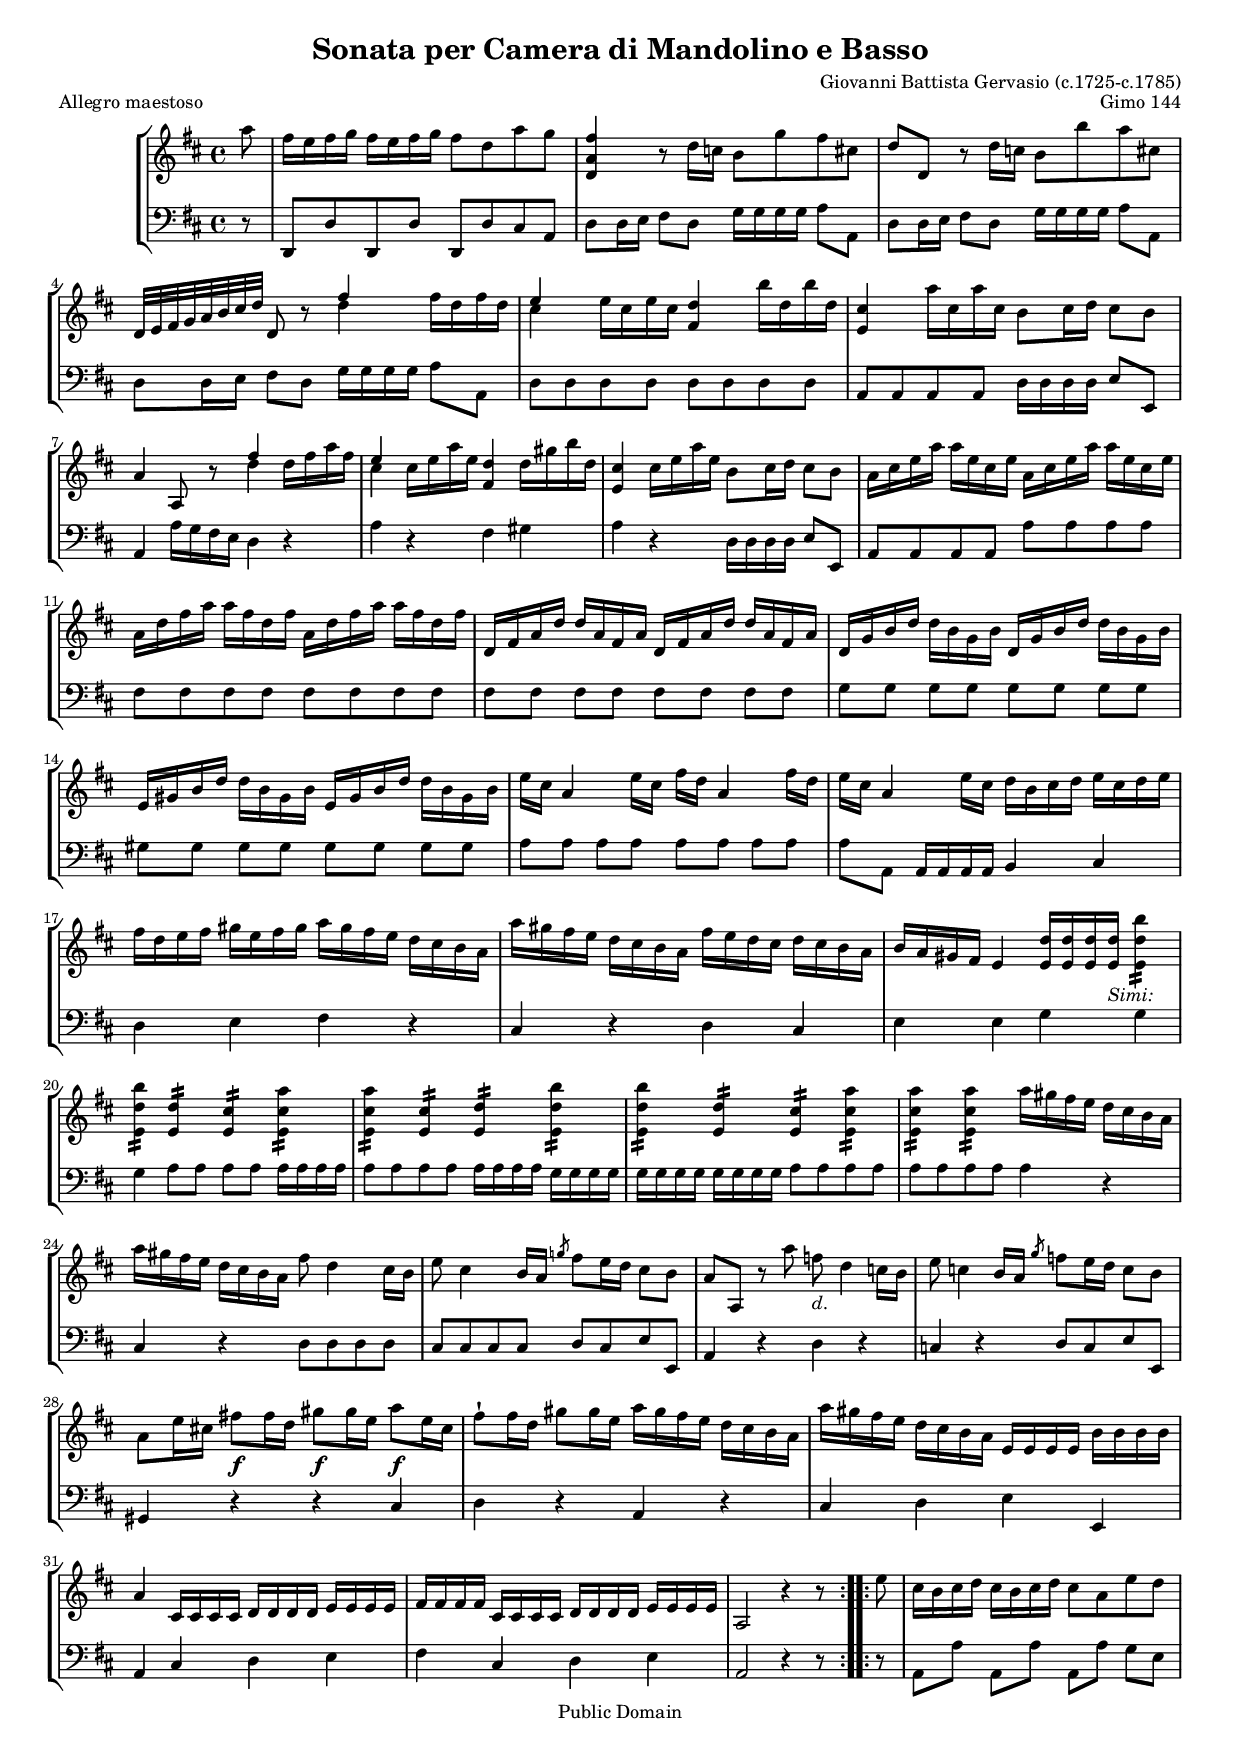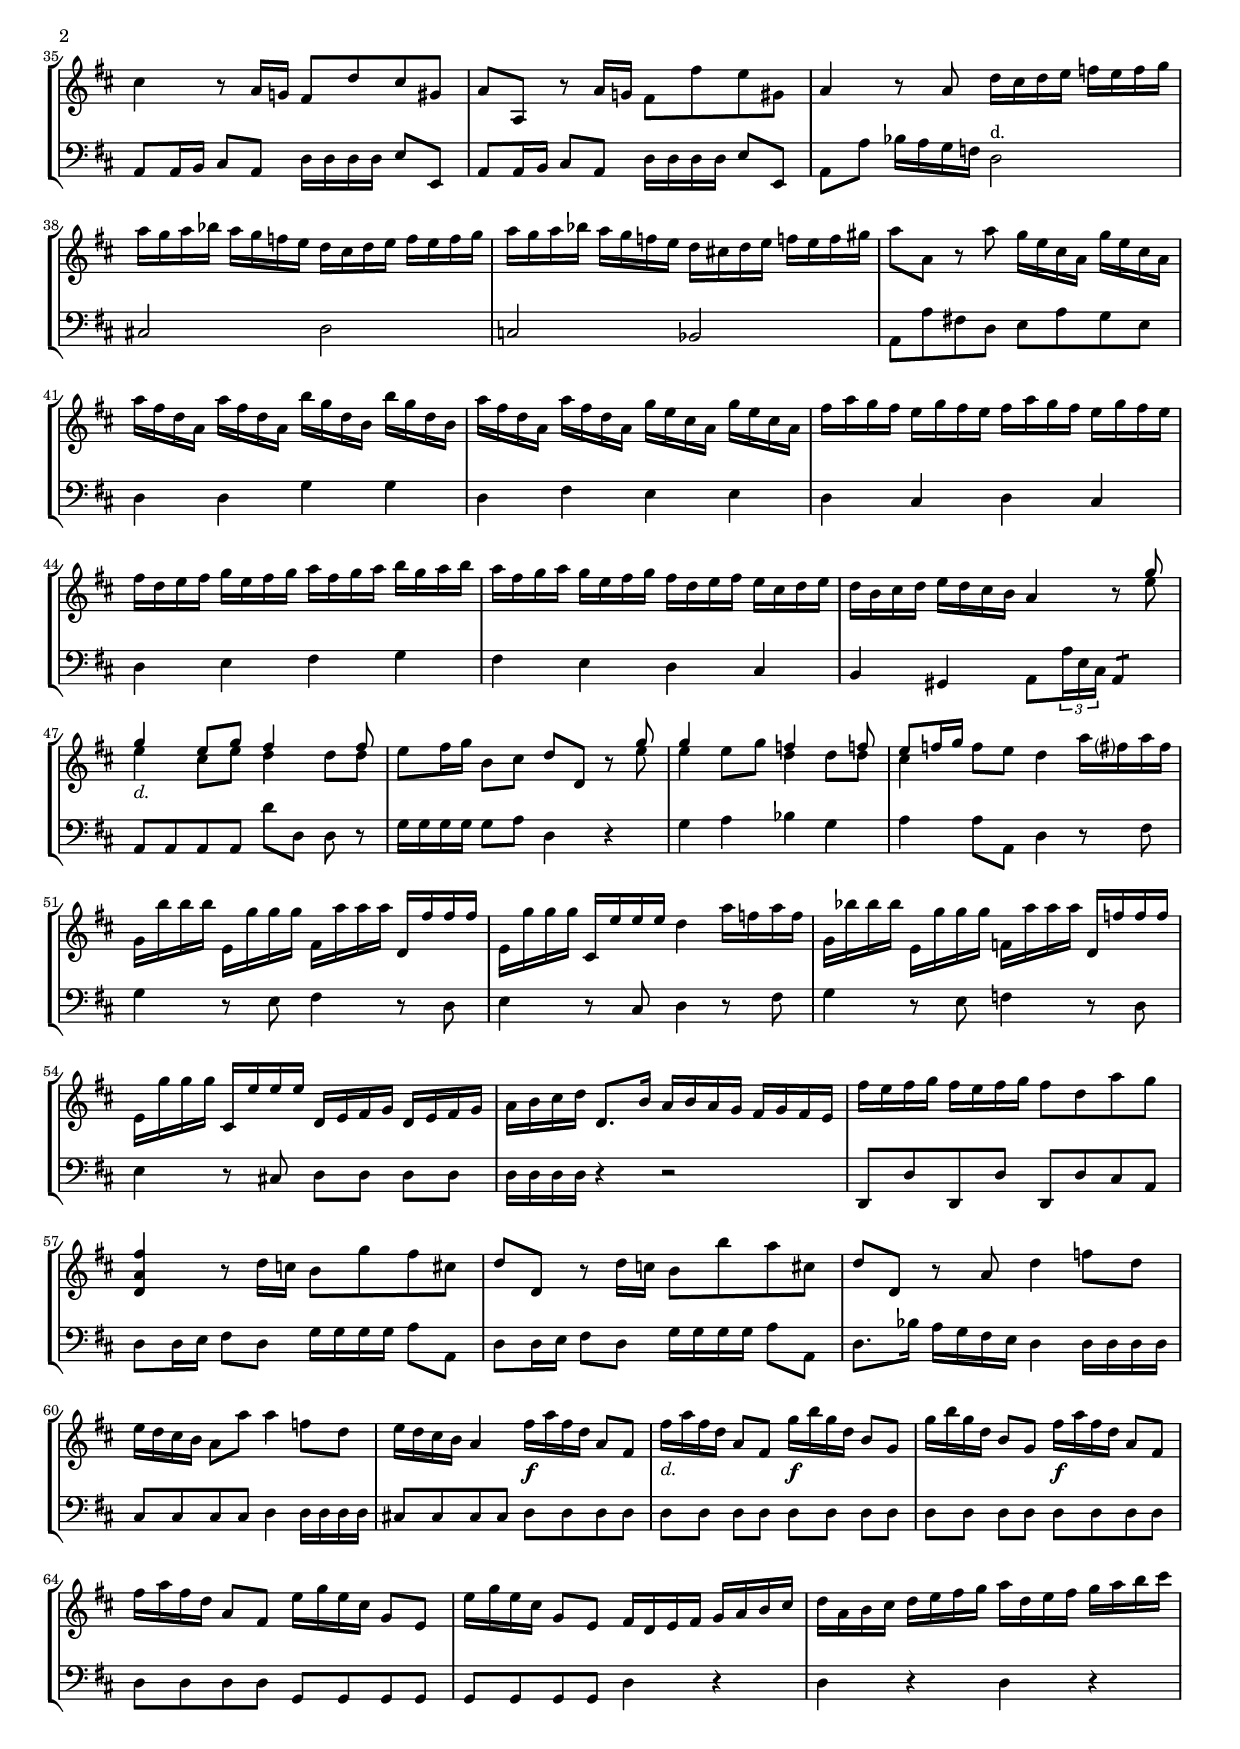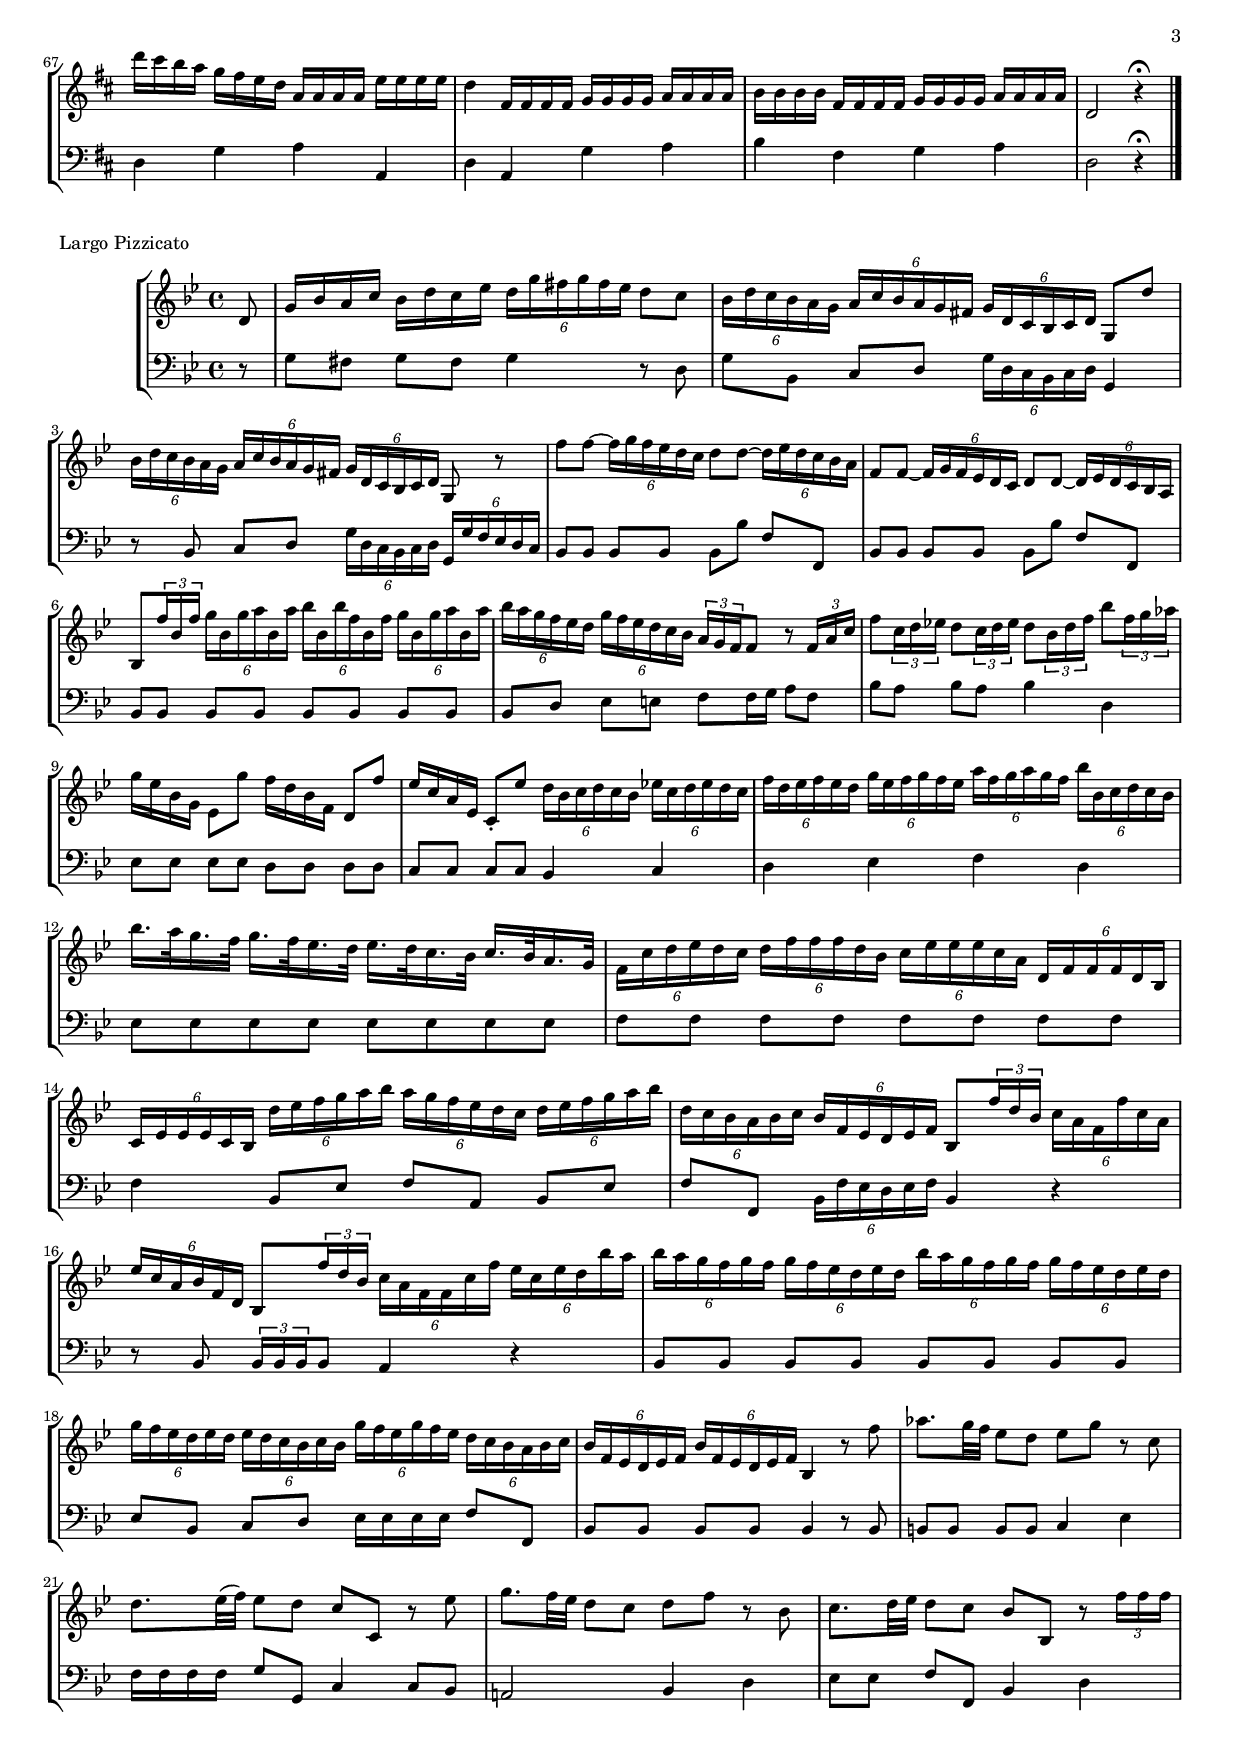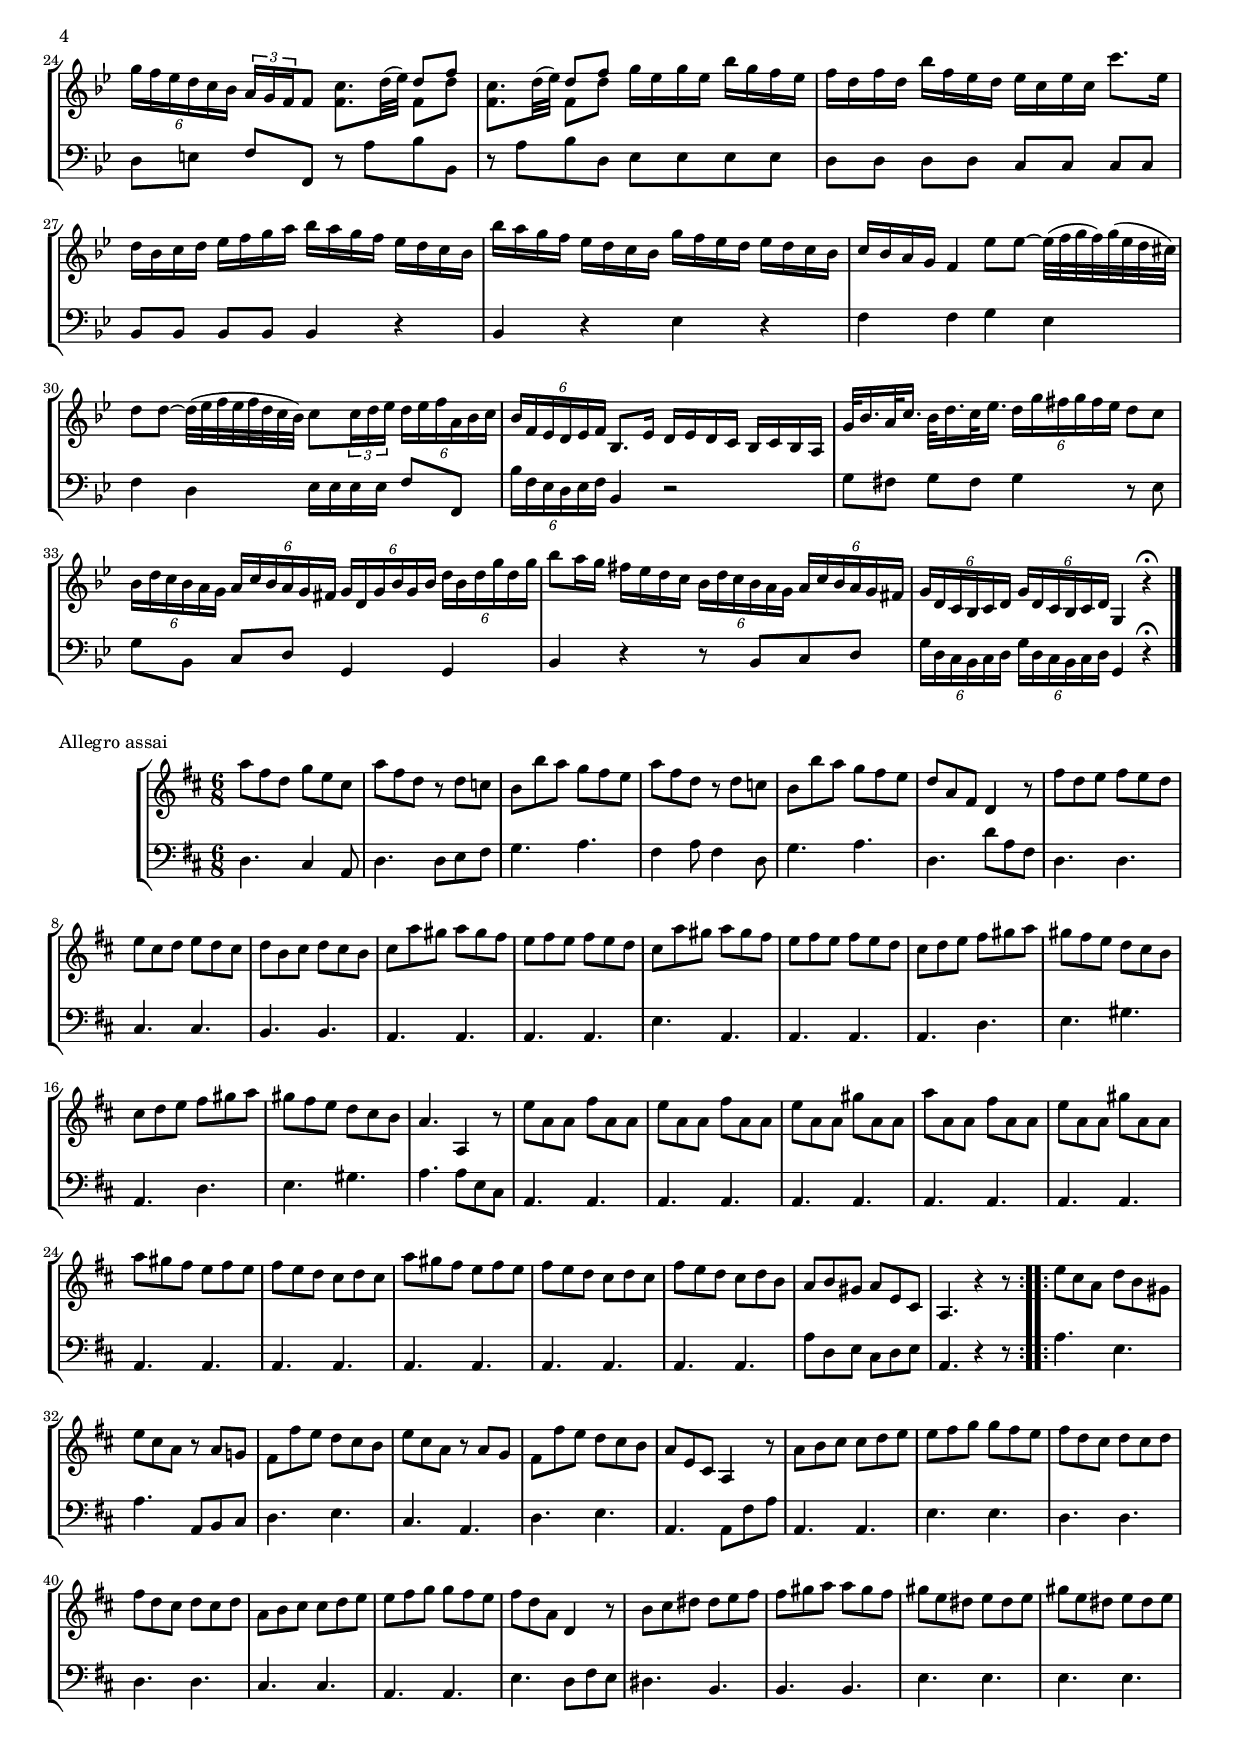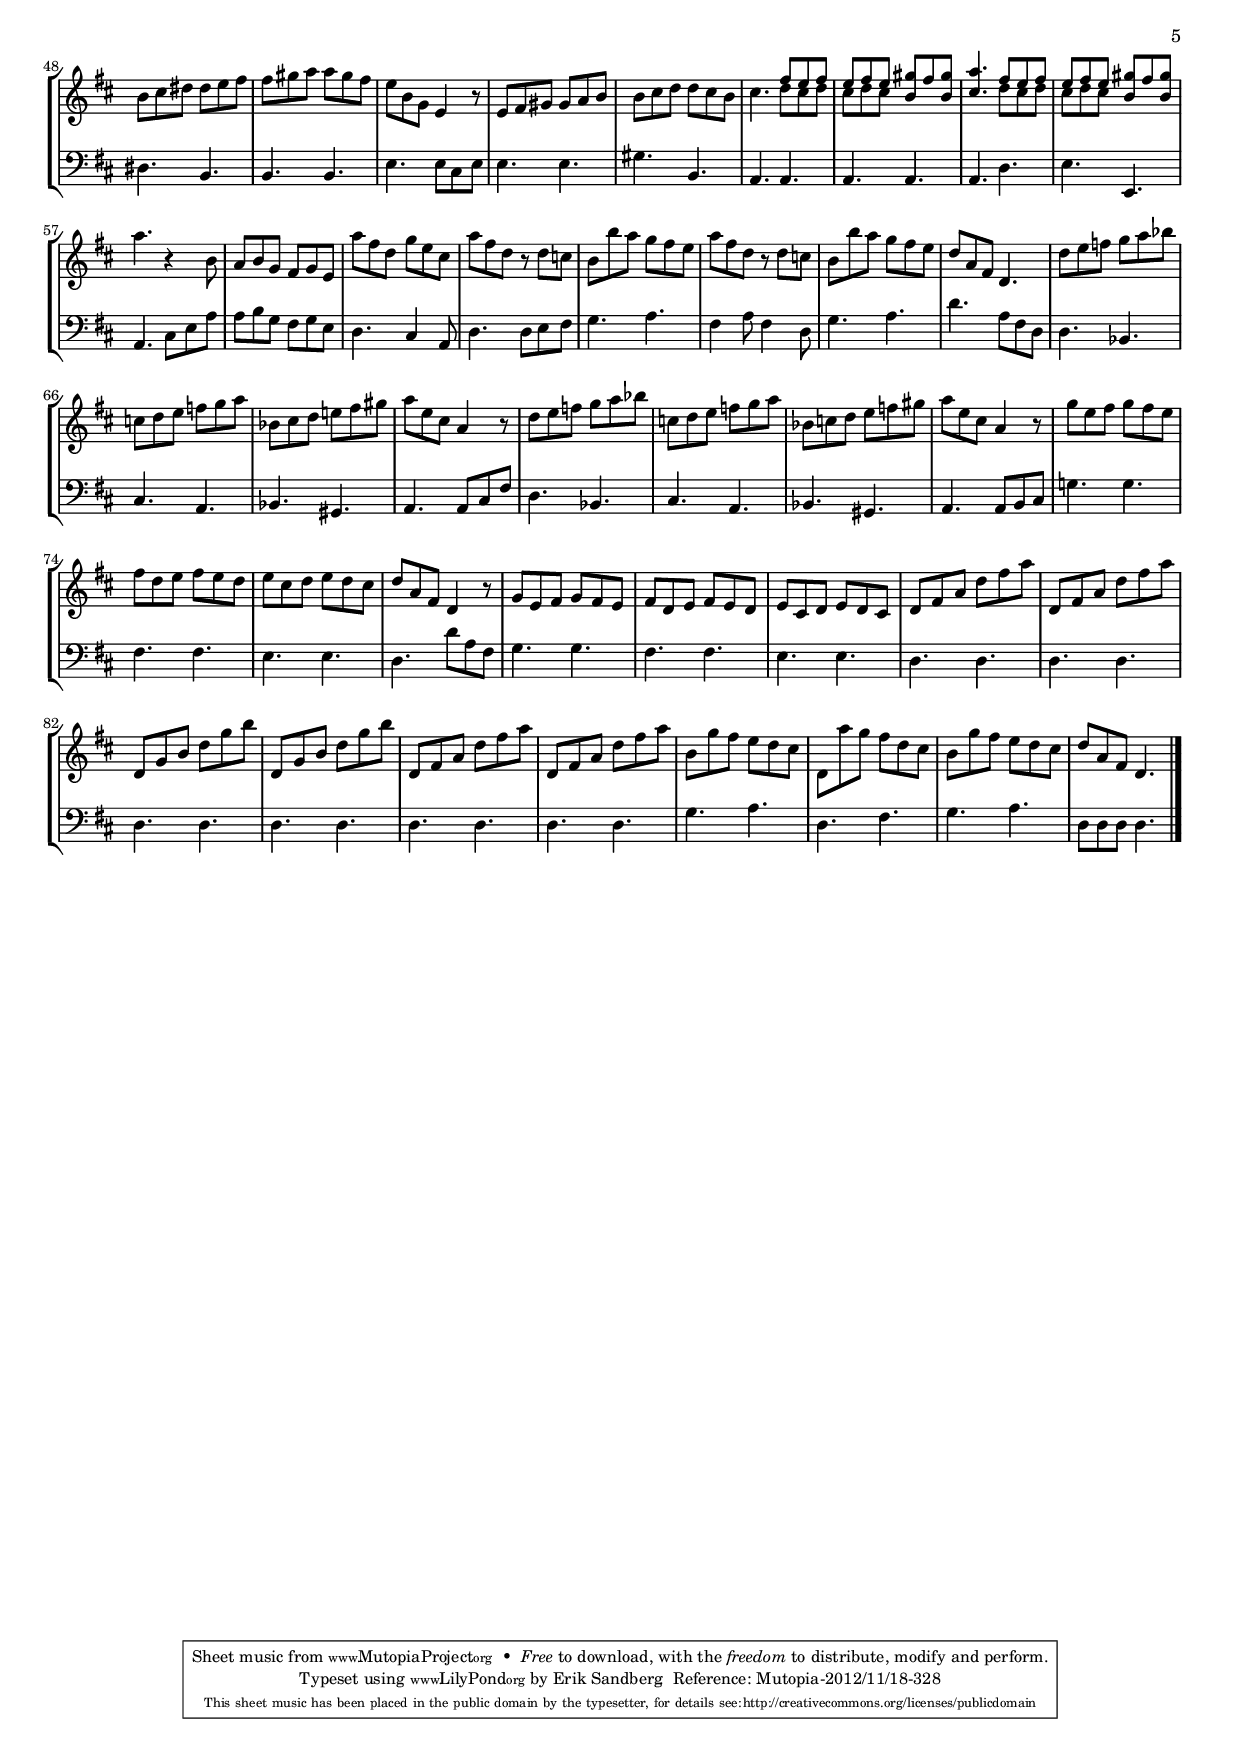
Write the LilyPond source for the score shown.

\version "2.16.0"

Instrument = ""
\version "2.16.0"

\header {
  title = "Sonata per Camera di Mandolino e Basso"
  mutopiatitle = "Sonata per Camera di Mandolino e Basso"
  composer = "Giovanni Battista Gervasio (c.1725-c.1785)"
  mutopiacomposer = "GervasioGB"
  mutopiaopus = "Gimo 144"
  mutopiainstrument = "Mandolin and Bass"
  date = "18th c."
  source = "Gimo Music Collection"
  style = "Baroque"
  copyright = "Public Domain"
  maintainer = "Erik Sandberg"
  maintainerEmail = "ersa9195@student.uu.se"
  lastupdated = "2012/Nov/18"
  instrument = \Instrument

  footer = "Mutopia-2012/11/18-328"
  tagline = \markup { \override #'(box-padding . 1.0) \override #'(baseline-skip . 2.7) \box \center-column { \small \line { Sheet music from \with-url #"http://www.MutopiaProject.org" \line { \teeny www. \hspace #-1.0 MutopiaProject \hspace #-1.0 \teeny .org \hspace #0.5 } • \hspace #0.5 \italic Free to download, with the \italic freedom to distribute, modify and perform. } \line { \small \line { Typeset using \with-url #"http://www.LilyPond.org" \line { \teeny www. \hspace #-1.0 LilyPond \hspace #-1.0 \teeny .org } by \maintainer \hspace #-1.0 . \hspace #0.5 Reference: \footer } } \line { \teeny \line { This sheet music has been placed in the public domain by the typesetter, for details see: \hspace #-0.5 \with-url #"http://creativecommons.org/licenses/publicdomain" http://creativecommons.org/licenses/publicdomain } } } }
}

#(set-global-staff-size 16)

\version "2.16.0"

IMand =  \relative c''' {
  \clef "treble"
  \time 4/4
  \key d\major

  \repeat "volta" 2 {
  \partial 8 a8 |
  %1 page 1
  fis16 e fis g fis e fis g fis8 d a' g | 
  <fis a, d,>4 r8 d16 c b8 g' fis cis | d d, r d'16 c b8 b' a cis, |
  d,32 e fis g a b cis d d,8 r <<fis'4 \\ d>> fis16 d fis d |
  <<e4 \\ cis>> e16 cis e cis <d fis,>4 b'16 d, b' d, |
  %6
  <cis e,>4 a'16 cis, a' cis, b8 cis16 d cis8 b |
  a4 a,8 r <<fis''4 \\ d>> d16 fis a fis |
  <<e4 \\ cis>> cis16 e a e <d fis,>4 d16 gis b d, |
  <cis e,>4 cis16 e a e b8 cis16 d cis8 b |
  %10
  a16 cis e a a e cis e a, cis e a a e cis e |
  a, d fis a a fis d fis a, d fis a a fis d fis |
  %12 page 2
  d, fis a d d a fis a d, fis a d d a fis a |
  d, g b d d b g b d, g b d d b g b |
  e, gis b d d b gis b e, gis b d d b gis b |
  e cis a4 e'16 cis fis d a4 fis'16 d |
  %16
  e cis a4 e'16 cis d b cis d e cis d e |
  fis d e fis gis e fis gis a gis fis e d cis b a |
  a' gis fis e d cis b a fis' e d cis d cis b a |
  %19 Note: the stems were omitted in the chords of the following bars.
  % I assumed that :16 is the correct interpretation.
  b a gis fis e4 <<{d'16 d d d} {e, e e e_ \markup{\italic "Simi:"}}>>
    <<{b''4:16 | b: s: s: a: | a: s: s: b: | b: s: s: a: | a: a:}
    {d, | d d cis cis | cis cis d d | d d cis cis | cis cis}
    {e, | e e e e | e e e e | e e e e | e e}>> a'16 gis fis e d cis b a |
  %24
  a'16 gis fis e d cis b a fis'8 d4 cis16 b |
  e8 cis4 b16 a \slashedGrace g'!8 fis e16 d cis8 b |
  a a, r a'' f_ \markup{\italic "d."} d4 c16 b |
  %27 page 3
  e8 c4 b16 a \slashedGrace g'8 f e16 d c8 b | 
  a e'16 cis! fis!8_\f fis16 d gis8_\f gis16 e a8_\f e16 cis |
  fis8-| fis16 d gis8 gis16 e a gis fis e d cis b a |
  a' gis fis e d cis b a e e e e b' b b b |
  %31
  a4 cis,16 cis cis cis d d d d e e e e | 
  fis fis fis fis cis cis cis cis d d d d e e e e | a,2 r4 r8
  }

  \repeat "volta" 2 {
  e''8 |
  %34
  cis16 b cis d cis b cis d cis8 a e' d |
  cis4 r8 a16 g! fis8 d' cis gis | a a, r a'16 g! fis8 fis' e gis, |
  a4 r8 a d16 cis d e f e f g |
  %38
  a g a bes a g f e d cis d e f e f g |
  a g a bes a g f e d cis! d e f! e f gis |
  a8 a, r a' g16 e cis a g' e cis a |
  %41 page 4
  a' fis d a a' fis d a b' g d b b' g d b |
  a' fis d a a' fis d a g' e cis a g' e cis a |
  fis' a g fis e g fis e fis a g fis e g fis e |
  fis d e fis g e fis g a fis g a b g a b |
  %45
  a fis g a g e fis g fis d e fis e cis d e |
  d b cis d e d cis b a4 r8 <<{g' | g4_ \markup{\italic "d."} e8 g fis4 s8 fis} \\
    {e8 | e4 cis8 e d4 d8 d}>>
  %48
  e8 fis16 g b,8 cis d d, r <<{g' | g4 s f s8 f! | e f16 g} \\
    {e8 e4 e8 g d4 d8 d | cis4}>> f8 e d4 a'16 fis? a fis |
  %51
  g, b' b b e,, g' g g fis, a' a a d,, fis' fis fis |
  e, g' g g cis,, e' e e d4 a'16 f a f |
  g, bes' bes bes e,, g' g g f, a' a a d,, f' f f |
  e, g' g g cis,, e' e e d, e fis g d e fis g |
  %55 page 5
  a b cis d d,8. b'16 a b a g fis g fis e |
  fis' e fis g fis e fis g fis8 d a' g | 
  <fis a, d,>4 r8 d16 c b8 g' fis cis |
  d8 d, r d'16 c b8 b' a cis, | d d, r a' d4 f8 d |
  %60
  e16 d cis b a8 a' a4 f8 d | e16 d cis b a4 fis'16_\f a fis d a8 fis |
  fis'16_ \markup{\italic "d."} a fis d a8 fis g'16_\f b g d b8 g |
  g'16 b g d b8 g fis'16_\f a fis d a8 fis |
  %64
  fis'16 a fis d a8 fis e'16 g e cis g8 e | 
  e'16 g e cis g8 e fis16 d e fis g a b cis |
  d a b cis d e fis g a d, e fis g a b cis |
  d cis b a g fis e d a a a a e' e e e |
  %68
  d4 fis,16 fis fis fis g g g g a a a a |
  b b b b fis fis fis fis g g g g a a a a |
  d,2 r4^\fermata \bar "|."  
  }
}

\version "2.16.0"

IIMand =  \relative c' {
  \clef "treble"
  \time 4/4
  \key g\minor
  \set tupletSpannerDuration = #(ly:make-moment 1 4)

  \partial 8 d8 |
  %1 page 6  
  g16 bes a c bes d c es \times 4/6 { d[ g fis g fis es]}  d8[ c] |
  \times 4/6 { bes16[ d c bes a g]  a[ c bes a g fis]  g[ d c bes c d]}  g,8[ d''] |
  \times 4/6 { bes16[ d c bes a g]  a[ c bes a g fis]  g[ d c bes c d]} g,8 r |
  %4
  f''8 f ~ \times 4/6 { f16[ g f es d c]}  d8[ d] ~ \times 4/6 { d16[ es d c bes a]} |
   f8[ f] ~ \times 4/6 { f16[ g f es d c]}  d8[ d] ~ \times 4/6 { d16[ es d c bes a]} |
   bes8[ \times 2/3 {f''16 bes, f']} \times 4/6 { g[ bes, g' a bes, a']
     bes[ bes, bes' f bes, f']  g[ bes, g' a bes, a'] |
   bes[ a g f es d]  g[ f es d c bes]}
    \times 2/3 { a[ g f} f8] r \times 2/3 { f16[ a c]} |
  %8
   f8[ \times 2/3 {c16 d es!]}  d8[ \times 2/3 {c16 d es]}
     d8[ \times 2/3 {bes16 d f]}  bes8[ \times 2/3 {f16 g as]} |
  g es bes g es8 g' f16 d bes f d8 f' |
  es16 c a es c8-. es' \times 4/6 { d16[ bes c d c bes]  es![ c d es d c] |
  %11 page 7
   f[ d es f es d]  g[ es f g f es]  a[ f g a g f]  bes[ bes, c d c bes]} |
   bes'16.[ a32 g16. f32]  g16.[ f32 es16. d32]  es16.[ d32 c16. bes32]  c16.[ bes32 a16. g32] |
  \times 4/6 { f16[ c' d es d c]  d[ f f f d bes]  c[ es es es c a]  d,[ f f f d bes] |
  %14
   c[ es es es c bes]  d'[ es f g a bes]  a[ g f es d c]  d[ es f g a bes] |
   d,[ c bes a bes c]  bes[ f es d es f]}  bes,8[ \times 2/3 {f''16 d bes]}
    \times 4/6 { c[ a f f' c a] |
   es'[ c a bes f d]}  bes8[ \times 2/3 {f''16 d bes]}
    \times 4/6 { c[ a f f c' f]  es[ c es d bes' a] |
   bes[ a g f g f]  g[ f es d es d]  bes'[ a g f g f]  g[ f es d es d] |
  %18
   g[ f es d es d]  es[ d c bes c bes]  g'[ f es g f es]  d[ c bes a bes c] |
   bes[ f es d es f]  bes[ f es d es f]} bes,4 r8 f''8 |
  as8. g32 f  es8[ d]  es[ g] r c, | d8. es32(  f)  es8[ d]  c[ c,] r es' |
  %22 page 8
  g8. f32 es  d8[ c]  d[ f] r bes, |
  c8. d32 es  d8[ c]  bes[ bes,] r \times 2/3 { f''16[ f f]} |
  \times 4/6 { g[ f es d c bes]} \times 2/3 { a[ g f} f8]
    <c' f,>8.[ d32( es)] <<{d8 f} \\ {f, d'}>> |
  %25
  <c f,>8.[ d32( es)] <<{d8 f} \\ {f, d'}>> g16 es g es bes' g f es |
  f d f d bes' f es d es c es c c'8. es,16 |
  d bes c d es f g a bes a g f es d c bes |
  bes' a g f es d c bes g' f es d es d c bes |
  %29
  c bes a g f4 es'8 es ~ es32( f g  f) g( es d  cis) |
  d8 d ~ d32( es f es f d c  bes)  c8[ \times 2/3 {c16 d es]}
    \times 4/6 { d[ es f a, bes c] |
   bes[ f es d es f]}  bes,8.[ es16] d es d c bes c bes a |
  %32
   g'32[ bes16. a32 c16.]  bes32[ d16. c32 es16.]
    \times 4/6 { d16[ g fis g fis es]}  d8[ c] |
  \times 4/6 { bes16[ d c bes a g]  a[ c bes a g fis]
     g[ d g bes g bes]  d[ bes d g d g]} |
  bes8 a16 g fis es d c \times 4/6 { bes16[ d c bes a g]  a[ c bes a g fis] |
  %35
   g[ d c bes c d]  g[ d c bes c d]} g,4 r^\fermata \bar "|."
}

\version "2.16.0"

IIIMand =  \relative c''' {
  \clef "treble"
  \time 6/8
  \key d\major

  %1 page 9
  \repeat "volta" 2 {
  a8 fis d g e cis | a' fis d r d c | b b' a g fis e |
  a fis d r d c | b b' a g fis e | d a fis d4 r8 |
  %7
  fis' d e fis e d | e cis d e d cis | d b cis d cis b |
  cis a' gis a gis fis | e fis e fis e d | cis a' gis a gis fis |
  %13
  e fis e fis e d | cis d e fis gis a | gis fis e d cis b |
  cis d e fis gis a | gis fis e d cis b | a4. a,4 r8 |
  %19
  e'' a, a fis' a, a | e' a, a fis' a, a | e' a, a gis' a, a |
  a' a, a fis' a, a | e' a, a gis' a, a | a' gis fis e fis e |
  %25
  fis e d cis d cis | a' gis fis e fis e |
  fis e d cis d cis | fis e d cis d b |
  %29 page 10
  a b gis a e cis | a4. r4 r8
  }

  \repeat "volta" 2 {
  %31
  e'' cis a d b gis | e' cis a r a g! | fis fis' e d cis b | e cis a r a g |
  fis fis' e d cis b | a e cis a4 r8 | a' b cis cis d e | e fis g g fis e |
  %39
  fis d cis d cis d | fis d cis d cis d | a b cis cis d e | e fis g g fis e |
  fis d a d,4 r8 | b' cis dis dis e fis | fis gis a a gis fis |
  %46
  gis e dis e dis e | gis e dis e dis e | b cis dis dis e fis |
  fis gis a a gis fis | e b g e4 r8 | e fis gis gis a b |
  %52
  b cis d d cis b | cis4. <<{fis8 e fis | e fis e <gis b,> fis <gis b,> |
    <a cis,>4. fis8 e fis} \\ {d8 cis d | cis d cis s4. | s d8 cis d}>> |
  %56 page 11
  <<{e8 fis e <gis b,> fis <gis b,>} \\ {cis,8 d cis}>> | a'4. r4 b,8 |
  a b g fis g e | a' fis d g e cis | a' fis d r d c | b b' a g fis e |
  %62
  a fis d r d c | b b' a g fis e | d a fis d4. | d'8 e f g a bes |
  c, d e f g a | bes, cis d e! fis gis | a e cis a4 r8 |
  %69
  d8 e f g a bes | c, d e f g a | bes, c d e f gis | a e cis a4 r8 |
  g' e fis g fis e | fis d e fis e d | e cis d e d cis | d a fis d4 r8 | 
  %77
  g e fis g fis e | fis d e fis e d | e cis d e d cis | d fis a d fis a |
  d,, fis a d fis a | d,, g b d g b | d,, g b d g b | d,, fis a d fis a |
  %85
  d,, fis a d fis a |b, g' fis e d cis | d, a'' g fis d cis |
  b g' fis e d cis | d a fis d4. \bar "|."
  }
}

\version "2.16.0"

IBasso =  \relative c, {
  \clef "bass"
  \time 4/4
  \key d\major

  \repeat "volta" 2 {
  \partial 8 r8 |
  %1 page 1  
  %Note: Bars 2,3,35,36,57,58: The durations of the first five notes seem to be written as 8 16 16 16 8 in the manuscript. I interpreted that as 8 16 16 8 8.
  d8 d' d, d' d, d' cis a | d d16 e fis8 d g16 g g g a8 a, |
  d d16 e fis8 d g16 g g g a8 a, | d8 d16 e fis8 d g16 g g g a8 a, |
  d d d d d d d d | a a a a d16 d d d e8 e, |
  %7
  a4 a'16 g fis e d4 r | a' r fis gis | a r d,16 d d d e8 e, |
  a8 a a a a' a a a | fis fis fis fis fis fis fis fis |
  %12 page 2
   fis[ fis]  fis[ fis]  fis[ fis]  fis[ fis] |  g[ g]  g[ g]  g[ g]  g[ g] |
   gis[ gis]  gis[ gis]  gis[ gis]  gis[ gis] |  a[ a]  a[ a]  a[ a]  a[ a] |
  %16
  a a, a16 a a a b4 cis | d e fis r | cis r d cis | e e g g |
  g a8 a a a a16 a a a | a8 a a a a16 a a a g g g g |
  %22
  g g g g g g g g a8 a a a | a a a a a4 r | cis, r d8 d d d |
  cis cis cis cis d cis e e, | a4 r d r |
  %27 page 3
  %Note: Bar 28: The gis4 is a very clearly written gis in the manuscript, though musically it doesn't make sense.
  c r d8 c e e, | gis4 r r cis | d r a r | cis d e e, |
  a cis d e | fis cis d e | a,2 r4 r8
  }
  
  \repeat "volta" 2 {
  r8 |
  %34
   a[ a']  a,[ a']  a,[ a']  g[ e] | a, a16 b cis8 a d16 d d d e8 e, |
  a a16 b cis8 a d16 d d d e8 e, | a a' bes16 a g f d2^"d." |
  %38
  cis! d | c bes | a8 a' fis! d e a g e |
  %41 page 4
  d4 d g g | d fis e e | d cis d cis | d e fis g | fis e d cis |
  %46
  b gis  a8[ \times 2/3 {a'16 e cis]} a4:8 |
  a8 a a a  d'[ d,] d r | g16 g g g g8 a d,4 r | g a bes g |
  %50
  a a8 a, d4 r8 fis | g4 r8 e fis4 r8 d | e4 r8 cis8 d4 r8 fis |
  g4 r8 e f4 r8 d | e4 r8 cis!  d[ d]  d[ d] |
  %55 page 5
  d16 d d d r4 r2 | d,8 d' d, d' d, d' cis a |
  d d16 e fis8 d g16 g g g a8 a, | d d16 e fis8 d g16 g g g a8 a, | 
  %59
  d8. bes'16 a g fis e d4 d16 d d d | cis8 cis cis cis d4 d16 d d d |
  cis!8 cis cis cis d d d d |  d[ d]  d[ d]  d[ d]  d[ d] |
   d[ d]  d[ d]  d[ d d d] | d d d d g, g g g | g g g g d'4 r |
  %66
  d r d r | d g a a, | d a g' a | b fis g a |
  %70
  d,2 r4^\fermata \bar "|."
  }
}

\version "2.16.0"

IIBasso =  \relative c' {
  \clef "bass"
  \time 4/4
  \key g\minor
  \set tupletSpannerDuration = #(ly:make-moment 1 4)

  % end beams on quarters by default
  \set Timing.beamExceptions =
    #'( (end . (
      ((1 . 8) . (2 2 2 2))
    )))

  \partial 8 r8 |
  %1 page 6
  g8 fis g fis g4 r8 d | g bes, c d \times 4/6 {g16 d c bes c d} g,4 |
  r8 bes c d \times 4/6 {g16 d c bes c d g, g' f es d c} |
  bes8 bes bes bes bes bes' f f, | bes bes bes bes bes bes' f f, |
  %6
  bes bes bes bes bes bes bes bes | bes d es e f f16 g a8 f |
  bes a bes a bes4 d, | es8 es es es d d d d | c c c c bes4 c |
  %11 page 7
  d es f d |  es8[ es es es]  es[ es es es] | f f f f f f f f |
  f4 bes,8 es f a, bes es | f f, \times 4/6 {bes16 f' es d es f} bes,4 r |
  %16
  r8 bes \times 2/3 { bes16[ bes bes} bes8] a4 r |
  bes8 bes bes bes bes bes bes bes | es bes c d es16 es es es f8 f, |
  bes8 bes bes bes bes4 r8 bes | b b b b c4 es | f16 f f f g8 g, c4 c8 bes |
  %22 page 8
  a!2 bes4 d | es8 es f f, bes4 d | d8 e f f, r  a'[ bes bes,] |
  r  a'[ bes d,]  es[ es es es] | d d d d c c c c | bes bes bes bes bes4 r |
  %28
  bes r es r | f f g es | f d es16 es es es f8 f, |
  \times 4/6 {bes'16 f es d es f} bes,4 r2 | g'8 fis g fis g4 r8 es |
  %33
  g bes, c d g,4 g | bes r r8  bes[ c d] |
  %35
  \times 4/6 {g16 d c bes c d g d c bes c d} g,4 r^\fermata \bar "|."
}



\version "2.16.0"

IIIBasso =  \relative c {
  \clef "bass"
  \time 6/8
  \key d\major

  %1 page 9
  \repeat "volta" 2 {
  d4. cis4 a8 | d4. d8 e fis | g4. a | fis4 a8 fis4 d8 | g4. a |
  %6 Note: bar 16: the d'8 looks like a c'8 in the manuscript.
  d, d'8 a fis | d4. d | cis cis | b b | a a | a a | e' a, | a a | a d |
  %15 Note: bar 16: the a, looks like a g in the manuscript. 
  e gis | a, d | e gis | a a8 e cis | a4. a | a a | a a | a a | a a | a a |
  %25
  a a | a a | a a | a a | 
  %29 page 10
  a'8 d, e cis d e | a,4. r4 r8 |
  }

  \repeat "volta" 2 {
  %31
  a'4. e | a a,8 b cis | d4. e | cis a | d e | a, a8 fis' a | a,4. a | e' e |
  %39
  d d | d d | cis cis | a a | e' d8 fis e | dis4. b | b b | e e | e e |
  %48
  dis b | b b | e e8 cis e | e4. e | gis b, | a a | a a | a d |
  %56 page 11
  e e, | a cis8 e a | a b g fis g e | d4. cis4 a8 | d4. d8 e fis | g4. a |
  fis4 a8 fis4 d8 | g4. a | d a8 fis d | d4. bes | cis a | bes gis |
  %62
  a a8 cis fis | d4. bes | cis a | bes gis | a a8 b cis | g'!4. g | fis fis |
  %69
  e e | d d'8 a fis | g4. g fis fis | e e | d d | d d | d d | d d | d d |
  %88
  d d | g a | d, fis | g a | d,8 d d d4. \bar "|."
  }
}


\score {
  \context StaffGroup <<
    \context Staff = Mand \IMand
    \context Staff = Basso \IBasso
  >>
  \header {piece = "Allegro maestoso" opus = "Gimo 144"}
  \layout {}
  
  \midi {
    \tempo 4 = 100
    }


}

\score {
  \context StaffGroup <<
    \context Staff = Mand \IIMand
    \context Staff = Basso \IIBasso
  >>
  \header {piece = "Largo Pizzicato"}
  \layout {}
  
  \midi {
    \tempo 4 = 80
    }


}

\score {
  \context StaffGroup <<
    \context Staff = Mand \IIIMand
    \context Staff = Basso \IIIBasso
  >>
  \header {piece = "Allegro assai"}
  \layout {}
  
  \midi {
    \tempo 4 = 160
    }


}
